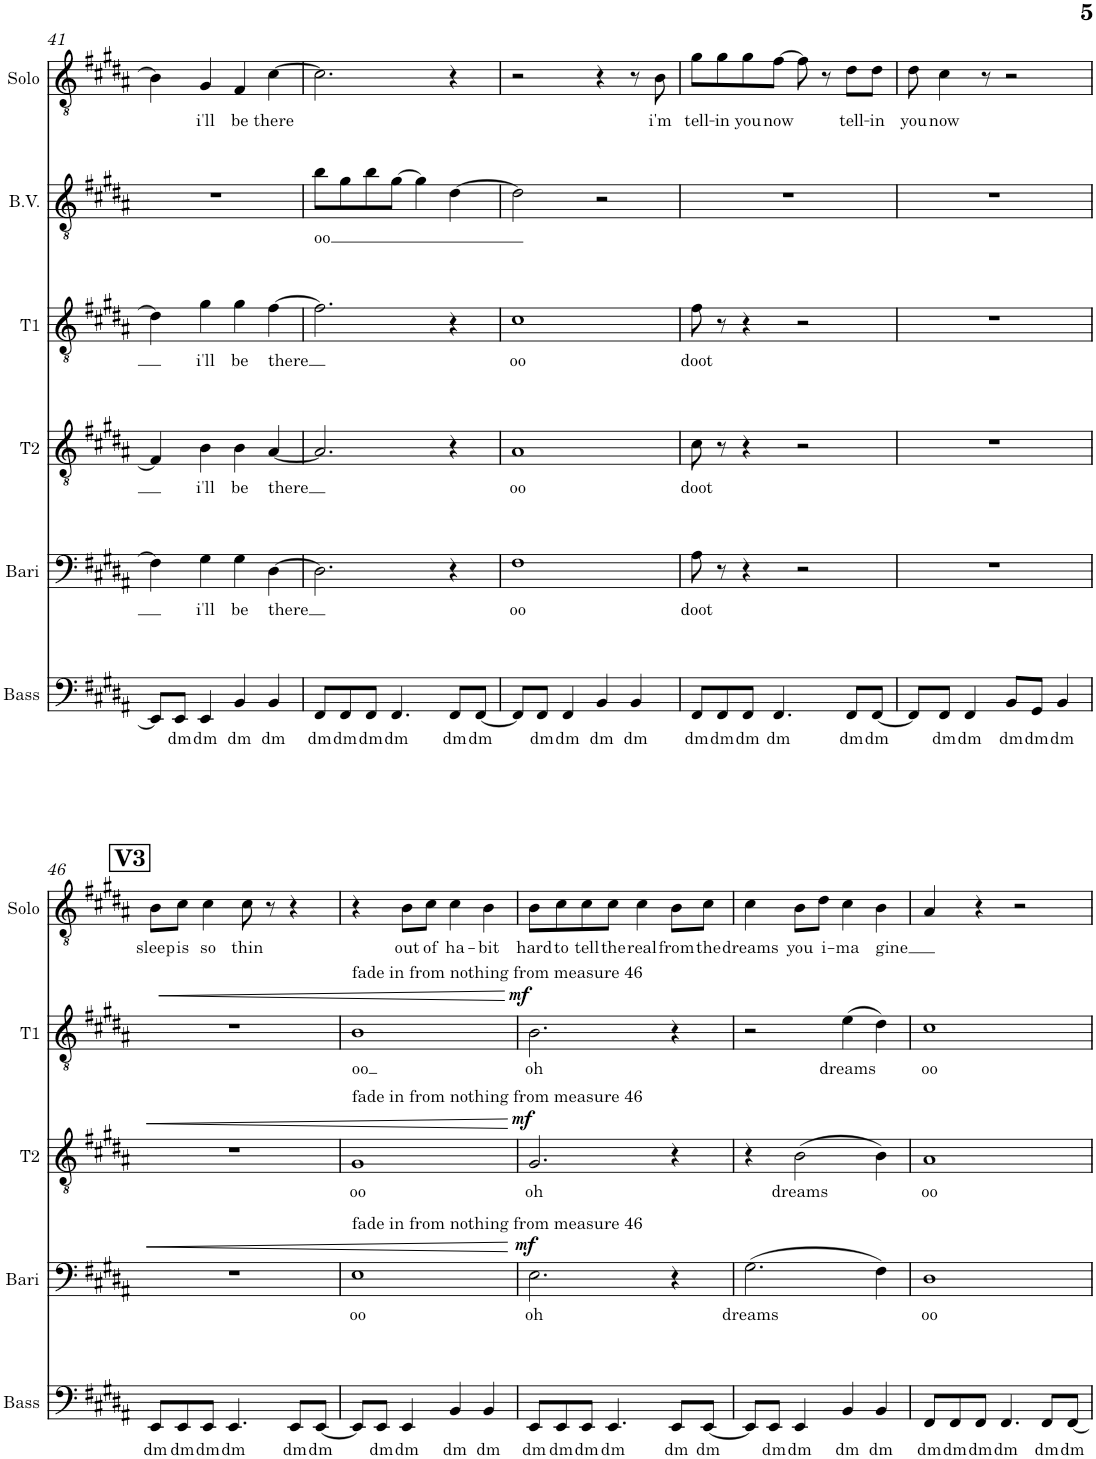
**kern	**text	**kern	**text	**dynam	**kern	**text	**dynam	**kern	**text	**dynam	**kern	**text	**kern	**text
*part6	*part6	*part5	*part5	*part5	*part4	*part4	*part4	*part3	*part3	*part3	*part2	*part2	*part1	*part1
*staff6	*staff6	*staff5	*staff5	*staff5	*staff4	*staff4	*staff4	*staff3	*staff3	*staff3	*staff2	*staff2	*staff1	*staff1
*I"Bass	*	*I"Baritone	*	*	*I"Tenor 2	*	*	*I"Tenor 1	*	*	*I"Backing Vocals	*	*I"Solo	*
*I'Bass	*	*I'Bari	*	*	*I'T2	*	*	*I'T1	*	*	*I'B.V.	*	*I'Solo	*
!!LO:PB:g=z
*clefF4	*	*clefF4	*	*	*clefGv2	*	*	*clefGv2	*	*	*clefGv2	*	*clefGv2	*
*Trd7c12	*	*	*	*	*	*	*	*	*	*	*	*	*	*
*k[f#c#g#d#a#]	*	*k[f#c#g#d#a#]	*	*	*k[f#c#g#d#a#]	*	*	*k[f#c#g#d#a#]	*	*	*k[f#c#g#d#a#]	*	*k[f#c#g#d#a#]	*
*M4/4	*	*M4/4	*	*	*M4/4	*	*	*M4/4	*	*	*M4/4	*	*M4/4	*
=41	=41	=41	=41	=41	=41	=41	=41	=41	=41	=41	=41	=41	=41	=41
8EE/L]	.	4F#\]	.	.	4F#/]	.	.	4d#\]	.	.	1r	.	4B\]	.
!	!LO:LY:b	!	!	!	!	!	!	!	!	!	!	!	!	!
8EE/J	dm	.	.	.	.	.	.	.	.	.	.	.	.	.
!	!LO:LY:b	!	!LO:LY:b	!	!	!LO:LY:b	!	!	!LO:LY:b	!	!	!	!	!LO:LY:b
4EE/	dm	4G#\	i'll	.	4B\	i'll	.	4g#\	i'll	.	.	.	4G#/	i'll
!	!LO:LY:b	!	!LO:LY:b	!	!	!LO:LY:b	!	!	!LO:LY:b	!	!	!	!	!LO:LY:b
4BB/	dm	4G#\	be	.	4B\	be	.	4g#\	be	.	.	.	4F#/	be
!	!LO:LY:b	!	!LO:LY:b	!	!	!LO:LY:b	!	!	!LO:LY:b	!	!	!	!	!LO:LY:b
4BB/	dm	[4D#\	there	.	[4A#/	there	.	[4f#\	there	.	.	.	[4c#\	there
=42	=42	=42	=42	=42	=42	=42	=42	=42	=42	=42	=42	=42	=42	=42
!	!LO:LY:b	!	!	!	!	!	!	!	!	!	!	!LO:LY:b	!	!
8FF#/L	dm	2.D#\]	.	.	2.A#/]	.	.	2.f#\]	.	.	8b\L	oo	2.c#\]	.
!	!LO:LY:b	!	!	!	!	!	!	!	!	!	!	!	!	!
8FF#/	dm	.	.	.	.	.	.	.	.	.	8g#\	.	.	.
!	!LO:LY:b	!	!	!	!	!	!	!	!	!	!	!	!	!
8FF#/J	dm	.	.	.	.	.	.	.	.	.	8b\	.	.	.
!	!LO:LY:b	!	!	!	!	!	!	!	!	!	!	!	!	!
4.FF#/	dm	.	.	.	.	.	.	.	.	.	[8g#\J	.	.	.
.	.	.	.	.	.	.	.	.	.	.	4g#\]	.	.	.
!	!LO:LY:b	!	!	!	!	!	!	!	!	!	!	!	!	!
8FF#/L	dm	4r	.	.	4r	.	.	4r	.	.	[4d#\	.	4r	.
!	!LO:LY:b	!	!	!	!	!	!	!	!	!	!	!	!	!
[8FF#/J	dm	.	.	.	.	.	.	.	.	.	.	.	.	.
=43	=43	=43	=43	=43	=43	=43	=43	=43	=43	=43	=43	=43	=43	=43
!	!	!	!LO:LY:b	!	!	!LO:LY:b	!	!	!LO:LY:b	!	!	!	!	!
8FF#/L]	.	1F#	oo	.	1A#	oo	.	1c#	oo	.	2d#\]	.	2r	.
!	!LO:LY:b	!	!	!	!	!	!	!	!	!	!	!	!	!
8FF#/J	dm	.	.	.	.	.	.	.	.	.	.	.	.	.
!	!LO:LY:b	!	!	!	!	!	!	!	!	!	!	!	!	!
4FF#/	dm	.	.	.	.	.	.	.	.	.	.	.	.	.
!	!LO:LY:b	!	!	!	!	!	!	!	!	!	!	!	!	!
4BB/	dm	.	.	.	.	.	.	.	.	.	2r	.	4r	.
!	!LO:LY:b	!	!	!	!	!	!	!	!	!	!	!	!	!
4BB/	dm	.	.	.	.	.	.	.	.	.	.	.	8r	.
!	!	!	!	!	!	!	!	!	!	!	!	!	!	!LO:LY:b
.	.	.	.	.	.	.	.	.	.	.	.	.	8B\	i'm
=44	=44	=44	=44	=44	=44	=44	=44	=44	=44	=44	=44	=44	=44	=44
!	!LO:LY:b	!	!LO:LY:b	!	!	!LO:LY:b	!	!	!LO:LY:b	!	!	!	!	!LO:LY:b
8FF#/L	dm	8A#\	doot	.	8c#\	doot	.	8f#\	doot	.	1r	.	8g#\L	tell-
!	!LO:LY:b	!	!	!	!	!	!	!	!	!	!	!	!	!LO:LY:b
8FF#/	dm	8r	.	.	8r	.	.	8r	.	.	.	.	8g#\	-in
!	!LO:LY:b	!	!	!	!	!	!	!	!	!	!	!	!	!LO:LY:b
8FF#/J	dm	4r	.	.	4r	.	.	4r	.	.	.	.	8g#\	you
!	!LO:LY:b	!	!	!	!	!	!	!	!	!	!	!	!	!LO:LY:b
4.FF#/	dm	.	.	.	.	.	.	.	.	.	.	.	[8f#\J	now
.	.	2r	.	.	2r	.	.	2r	.	.	.	.	8f#\]	.
.	.	.	.	.	.	.	.	.	.	.	.	.	8r	.
!	!LO:LY:b	!	!	!	!	!	!	!	!	!	!	!	!	!LO:LY:b
8FF#/L	dm	.	.	.	.	.	.	.	.	.	.	.	8d#\L	tell-
!	!LO:LY:b	!	!	!	!	!	!	!	!	!	!	!	!	!LO:LY:b
[8FF#/J	dm	.	.	.	.	.	.	.	.	.	.	.	8d#\J	-in
=45	=45	=45	=45	=45	=45	=45	=45	=45	=45	=45	=45	=45	=45	=45
!	!	!	!	!	!	!	!	!	!	!	!	!	!	!LO:LY:b
8FF#/L]	.	1r	.	.	1r	.	.	1r	.	.	1r	.	8d#\	you
!	!LO:LY:b	!	!	!	!	!	!	!	!	!	!	!	!	!LO:LY:b
8FF#/J	dm	.	.	.	.	.	.	.	.	.	.	.	4c#\	now
!	!LO:LY:b	!	!	!	!	!	!	!	!	!	!	!	!	!
4FF#/	dm	.	.	.	.	.	.	.	.	.	.	.	.	.
.	.	.	.	.	.	.	.	.	.	.	.	.	8r	.
!	!LO:LY:b	!	!	!	!	!	!	!	!	!	!	!	!	!
8BB/L	dm	.	.	.	.	.	.	.	.	.	.	.	2r	.
!	!LO:LY:b	!	!	!	!	!	!	!	!	!	!	!	!	!
8GG#/J	dm	.	.	.	.	.	.	.	.	.	.	.	.	.
!	!LO:LY:b	!	!	!	!	!	!	!	!	!	!	!	!	!
4BB/	dm	.	.	.	.	.	.	.	.	.	.	.	.	.
!!LO:LB:g=z
!!LO:REH:place=s1:a:B:cj:fs=14:t=V3
=46	=46	=46	=46	=46	=46	=46	=46	=46	=46	=46	=46	=46	=46	=46
!	!LO:LY:b	!	!	!	!	!	!	!	!	!LO:HP:b	!	!	!	!LO:LY:b
8EE/L	dm	1r	.	.	1r	.	.	1r	.	<	1r	.	8B\L	sleep
!	!LO:LY:b	!	!	!	!	!	!	!	!	!	!	!	!	!LO:LY:b
8EE/	dm	.	.	.	.	.	.	.	.	.	.	.	8c#\J	is
!	!LO:LY:b	!	!	!	!	!	!	!	!	!	!	!	!	!LO:LY:b
8EE/J	dm	.	.	.	.	.	.	.	.	.	.	.	4c#\	so
!	!LO:LY:b	!	!	!	!	!	!	!	!	!	!	!	!	!
4.EE/	dm	.	.	.	.	.	.	.	.	.	.	.	.	.
!	!	!	!	!	!	!	!	!	!	!	!	!	!	!LO:LY:b
.	.	.	.	.	.	.	.	.	.	.	.	.	8c#\	thin
.	.	.	.	.	.	.	.	.	.	.	.	.	8r	.
!	!LO:LY:b	!	!	!	!	!	!	!	!	!	!	!	!	!
8EE/L	dm	.	.	.	.	.	.	.	.	.	.	.	4r	.
!	!LO:LY:b	!	!	!	!	!	!	!	!	!	!	!	!	!
[8EE/J	dm	.	.	.	.	.	.	.	.	.	.	.	.	.
=47	=47	=47	=47	=47	=47	=47	=47	=47	=47	=47	=47	=47	=47	=47
!	!	!	!	!	!	!	!	!LO:TX:a:t=fade in from nothing from measure 46	!	!	!	!	!	!
!	!	!	!	!	!LO:TX:a:t=fade in from nothing from measure 46	!	!	!	!	!	!	!	!	!
!	!	!LO:TX:a:t=fade in from nothing from measure 46	!	!	!	!	!	!	!	!	!	!	!	!
!	!	!	!LO:LY:b	!LO:HP:b	!	!LO:LY:b	!LO:HP:b	!	!LO:LY:b	!	!	!	!	!
8EE/L]	.	1E	oo	<	1G#	oo	<	1B	oo	.	1r	.	4r	.
!	!LO:LY:b	!	!	!	!	!	!	!	!	!	!	!	!	!
8EE/J	dm	.	.	.	.	.	.	.	.	.	.	.	.	.
!	!LO:LY:b	!	!	!	!	!	!	!	!	!	!	!	!	!LO:LY:b
4EE/	dm	.	.	.	.	.	.	.	.	.	.	.	8B\L	out
!	!	!	!	!	!	!	!	!	!	!	!	!	!	!LO:LY:b
.	.	.	.	.	.	.	.	.	.	.	.	.	8c#\J	of
!	!LO:LY:b	!	!	!	!	!	!	!	!	!	!	!	!	!LO:LY:b
4BB/	dm	.	.	.	.	.	.	.	.	.	.	.	4c#\	ha-
!	!LO:LY:b	!	!	!	!	!	!	!	!	!	!	!	!	!LO:LY:b
4BB/	dm	.	.	.	.	.	.	.	.	.	.	.	4B\	-bit
.	.	.	.	.	.	.	.	.	.	[	.	.	.	.
=48	=48	=48	=48	=48	=48	=48	=48	=48	=48	=48	=48	=48	=48	=48
!	!LO:LY:b	!	!LO:LY:b	!LO:DY:a	!	!LO:LY:b	!LO:DY:a	!	!LO:LY:b	!LO:DY:a	!	!	!	!LO:LY:b
8EE/L	dm	2.E\	oh	mf	2.G#/	oh	mf	2.B\	oh	mf	1r	.	8B\L	hard
!	!LO:LY:b	!	!	!	!	!	!	!	!	!	!	!	!	!LO:LY:b
8EE/	dm	.	.	.	.	.	.	.	.	.	.	.	8c#\	to
!	!LO:LY:b	!	!	!	!	!	!	!	!	!	!	!	!	!LO:LY:b
8EE/J	dm	.	.	.	.	.	.	.	.	.	.	.	8c#\	tell
!	!LO:LY:b	!	!	!	!	!	!	!	!	!	!	!	!	!LO:LY:b
4.EE/	dm	.	.	.	.	.	.	.	.	.	.	.	8c#\J	the
!	!	!	!	!	!	!	!	!	!	!	!	!	!	!LO:LY:b
.	.	.	.	.	.	.	.	.	.	.	.	.	4c#\	real
!	!LO:LY:b	!	!	!	!	!	!	!	!	!	!	!	!	!LO:LY:b
8EE/L	dm	4r	.	.	4r	.	.	4r	.	.	.	.	8B\L	from
!	!LO:LY:b	!	!	!	!	!	!	!	!	!	!	!	!	!LO:LY:b
[8EE/J	dm	.	.	.	.	.	.	.	.	.	.	.	8c#\J	the
.	.	.	.	[	.	.	[	.	.	.	.	.	.	.
=49	=49	=49	=49	=49	=49	=49	=49	=49	=49	=49	=49	=49	=49	=49
!	!	!	!LO:LY:b	!	!	!	!	!	!	!	!	!	!	!LO:LY:b
8EE/L]	.	(2.G#\	dreams	.	4r	.	.	2r	.	.	1r	.	4c#\	dreams
!	!LO:LY:b	!	!	!	!	!	!	!	!	!	!	!	!	!
8EE/J	dm	.	.	.	.	.	.	.	.	.	.	.	.	.
!	!LO:LY:b	!	!	!	!	!LO:LY:b	!	!	!	!	!	!	!	!LO:LY:b
4EE/	dm	.	.	.	(2B\	dreams	.	.	.	.	.	.	8B\L	you
!	!	!	!	!	!	!	!	!	!	!	!	!	!	!LO:LY:b
.	.	.	.	.	.	.	.	.	.	.	.	.	8d#\J	i-
!	!LO:LY:b	!	!	!	!	!	!	!	!LO:LY:b	!	!	!	!	!LO:LY:b
4BB/	dm	.	.	.	.	.	.	(4e\	dreams	.	.	.	4c#\	-ma
!	!LO:LY:b	!	!	!	!	!	!	!	!	!	!	!	!	!LO:LY:b
4BB/	dm	4F#\)	.	.	4B\)	.	.	4d#\)	.	.	.	.	4B\	-gine
=50	=50	=50	=50	=50	=50	=50	=50	=50	=50	=50	=50	=50	=50	=50
!	!LO:LY:b	!	!LO:LY:b	!	!	!LO:LY:b	!	!	!LO:LY:b	!	!	!	!	!
8FF#/L	dm	1D#	-oo	.	1A#	oo	.	1c#	-oo	.	1r	.	4A#/	.
!	!LO:LY:b	!	!	!	!	!	!	!	!	!	!	!	!	!
8FF#/	dm	.	.	.	.	.	.	.	.	.	.	.	.	.
!	!LO:LY:b	!	!	!	!	!	!	!	!	!	!	!	!	!
8FF#/J	dm	.	.	.	.	.	.	.	.	.	.	.	4r	.
!	!LO:LY:b	!	!	!	!	!	!	!	!	!	!	!	!	!
4.FF#/	dm	.	.	.	.	.	.	.	.	.	.	.	.	.
.	.	.	.	.	.	.	.	.	.	.	.	.	2r	.
!	!LO:LY:b	!	!	!	!	!	!	!	!	!	!	!	!	!
8FF#/L	dm	.	.	.	.	.	.	.	.	.	.	.	.	.
!	!LO:LY:b	!	!	!	!	!	!	!	!	!	!	!	!	!
[8FF#/J	dm	.	.	.	.	.	.	.	.	.	.	.	.	.
=	=	=	=	=	=	=	=	=	=	=	=	=	=	=
*-	*-	*-	*-	*-	*-	*-	*-	*-	*-	*-	*-	*-	*-	*-
